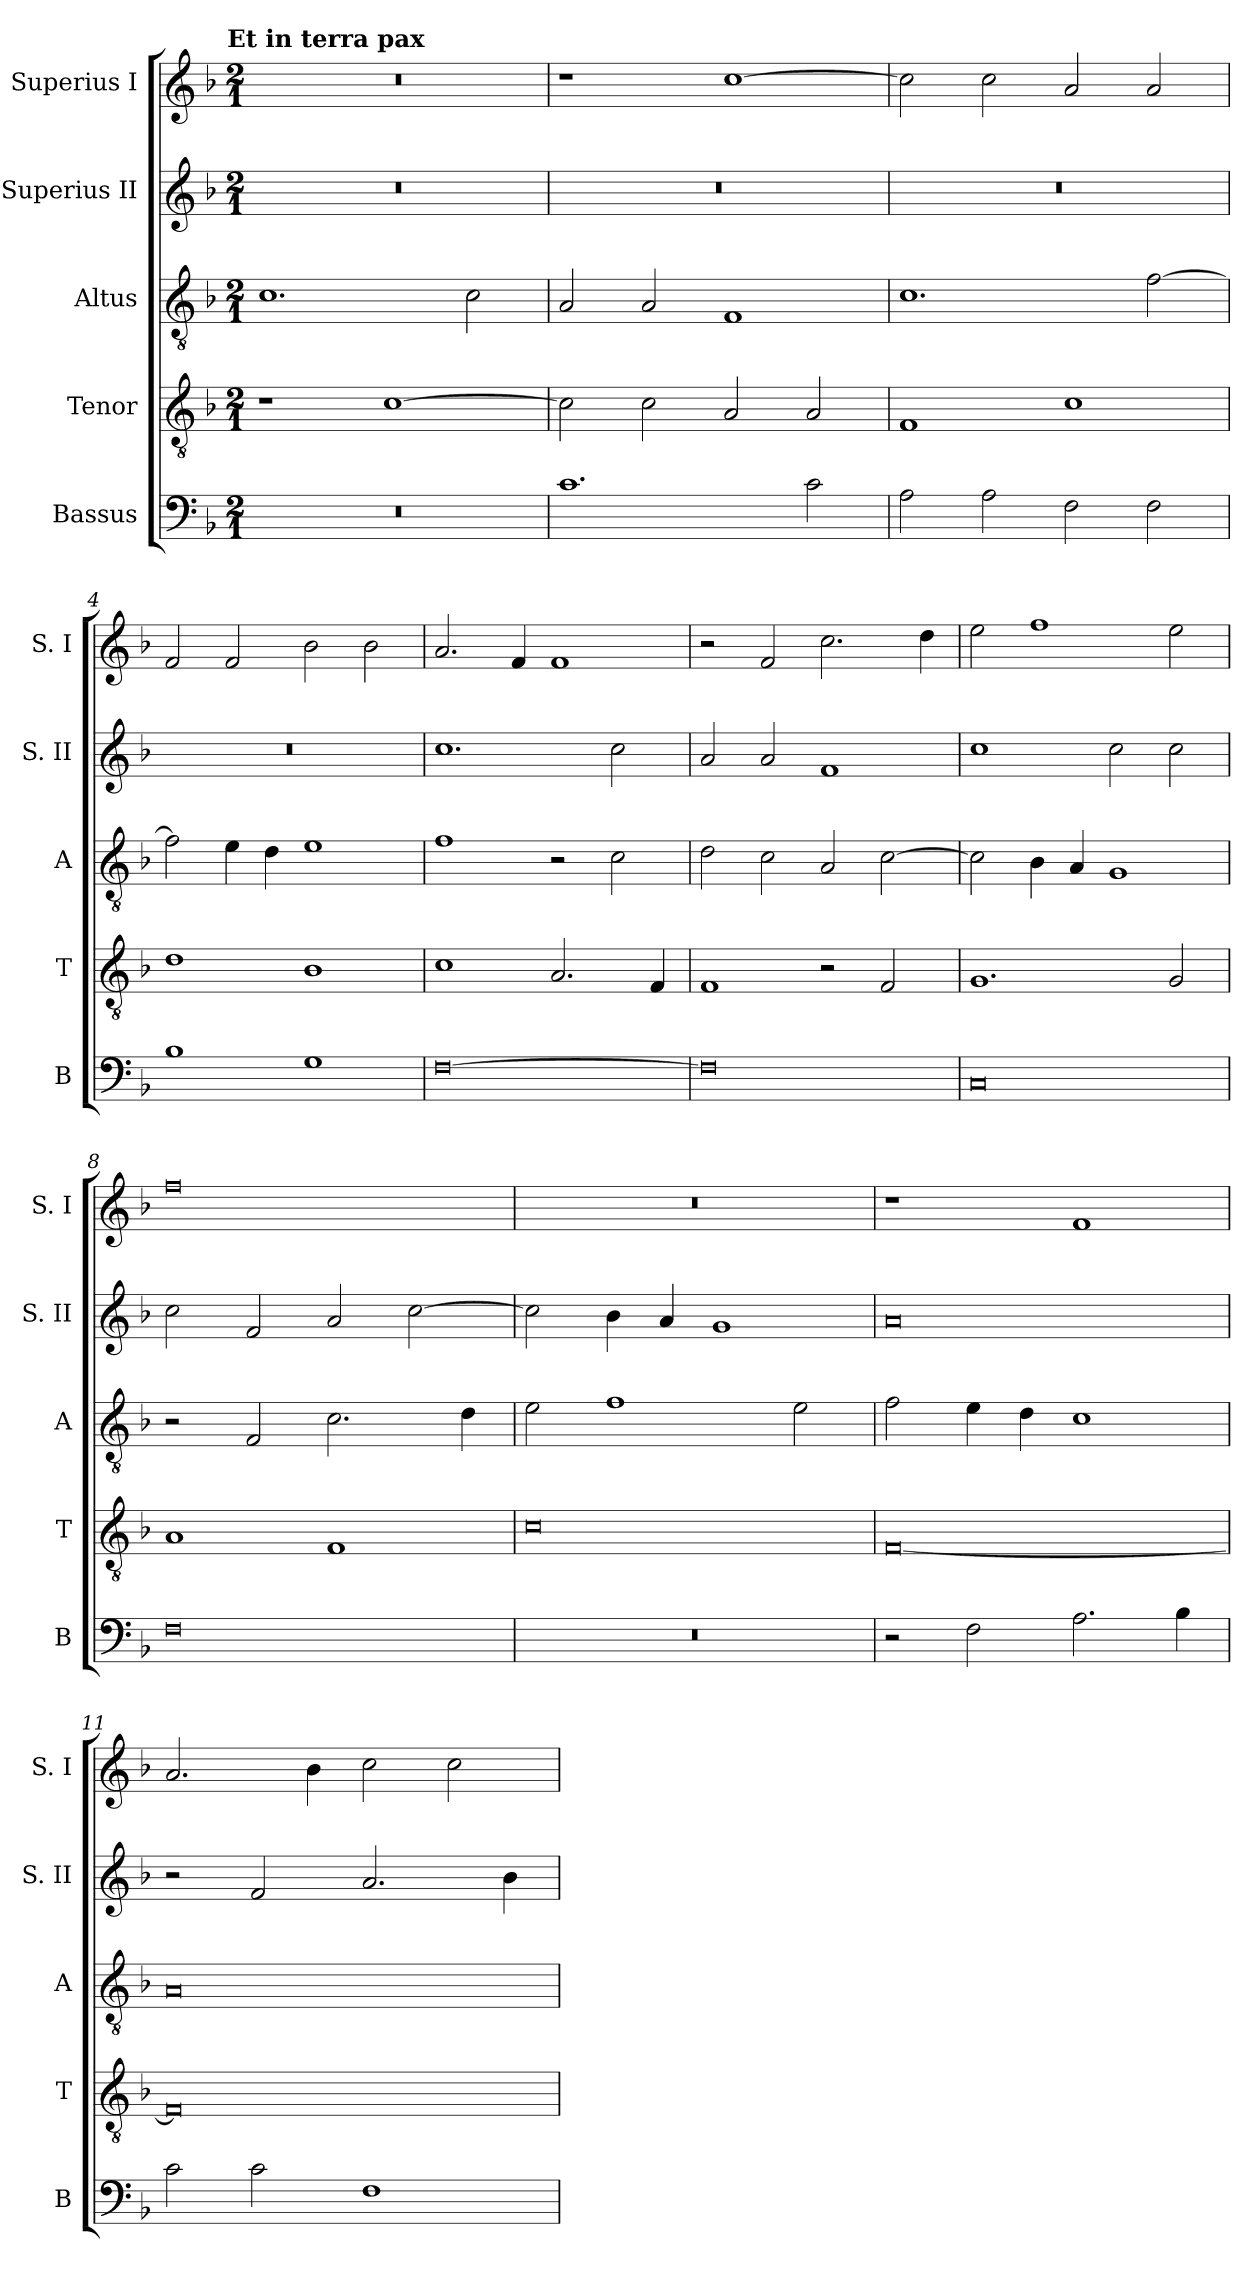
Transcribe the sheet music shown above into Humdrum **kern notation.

**kern	**kern	**kern	**kern	**kern
*part5	*part4	*part3	*part2	*part1
*staff5	*staff4	*staff3	*staff2	*staff1
*I"Bassus	*I"Tenor	*I"Altus	*I"Superius II	*I"Superius I
*I'B	*I'T	*I'A	*I'S. II	*I'S. I
*clefF4	*clefGv2	*clefGv2	*clefG2	*clefG2
*k[b-]	*k[b-]	*k[b-]	*k[b-]	*k[b-]
*F:	*F:	*F:	*F:	*F:
!!LO:TX:omd:t=Et in terra pax
*M2/1	*M2/1	*M2/1	*M2/1	*M2/1
=1	=1	=1	=1	=1
0r	1r	1.c	0r	0r
.	[1c	.	.	.
.	.	2c	.	.
=2	=2	=2	=2	=2
1.c	2c]	2A	0r	1r
.	2c	2A	.	.
.	2A	1F	.	[1cc
2c	2A	.	.	.
=3	=3	=3	=3	=3
2A	1F	1.c	0r	2cc]
2A	.	.	.	2cc
2F	1c	.	.	2a
2F	.	[2f	.	2a
=4	=4	=4	=4	=4
1B-	1d	2f]	0r	2f
.	.	4e	.	2f
.	.	4d	.	.
1G	1B-	1e	.	2b-
.	.	.	.	2b-
=5	=5	=5	=5	=5
[0F	1c	1f	1.cc	2.a
.	.	.	.	4f
.	2.A	2r	.	1f
.	.	2c	2cc	.
.	4F	.	.	.
=6	=6	=6	=6	=6
0F]	1F	2d	2a	2r
.	.	2c	2a	2f
.	2r	2A	1f	2.cc
.	2F	[2c	.	.
.	.	.	.	4dd
=7	=7	=7	=7	=7
0C	1.G	2c]	1cc	2ee
.	.	4B-	.	1ff
.	.	4A	.	.
.	.	1G	2cc	.
.	2G	.	2cc	2ee
=8	=8	=8	=8	=8
0F	1A	2r	2cc	0ff
.	.	2F	2f	.
.	1F	2.c	2a	.
.	.	.	[2cc	.
.	.	4d	.	.
=9	=9	=9	=9	=9
0r	0c	2e	2cc]	0r
.	.	1f	4b-	.
.	.	.	4a	.
.	.	.	1g	.
.	.	2e	.	.
=10	=10	=10	=10	=10
2r	[0F	2f	0a	1r
2F	.	4e	.	.
.	.	4d	.	.
2.A	.	1c	.	1f
4B-	.	.	.	.
=11	=11	=11	=11	=11
2c	0F]	0A	2r	2.a
2c	.	.	2f	.
.	.	.	.	4b-
1F	.	.	2.a	2cc
.	.	.	.	2cc
.	.	.	4b-	.
=	=	=	=	=
*-	*-	*-	*-	*-
